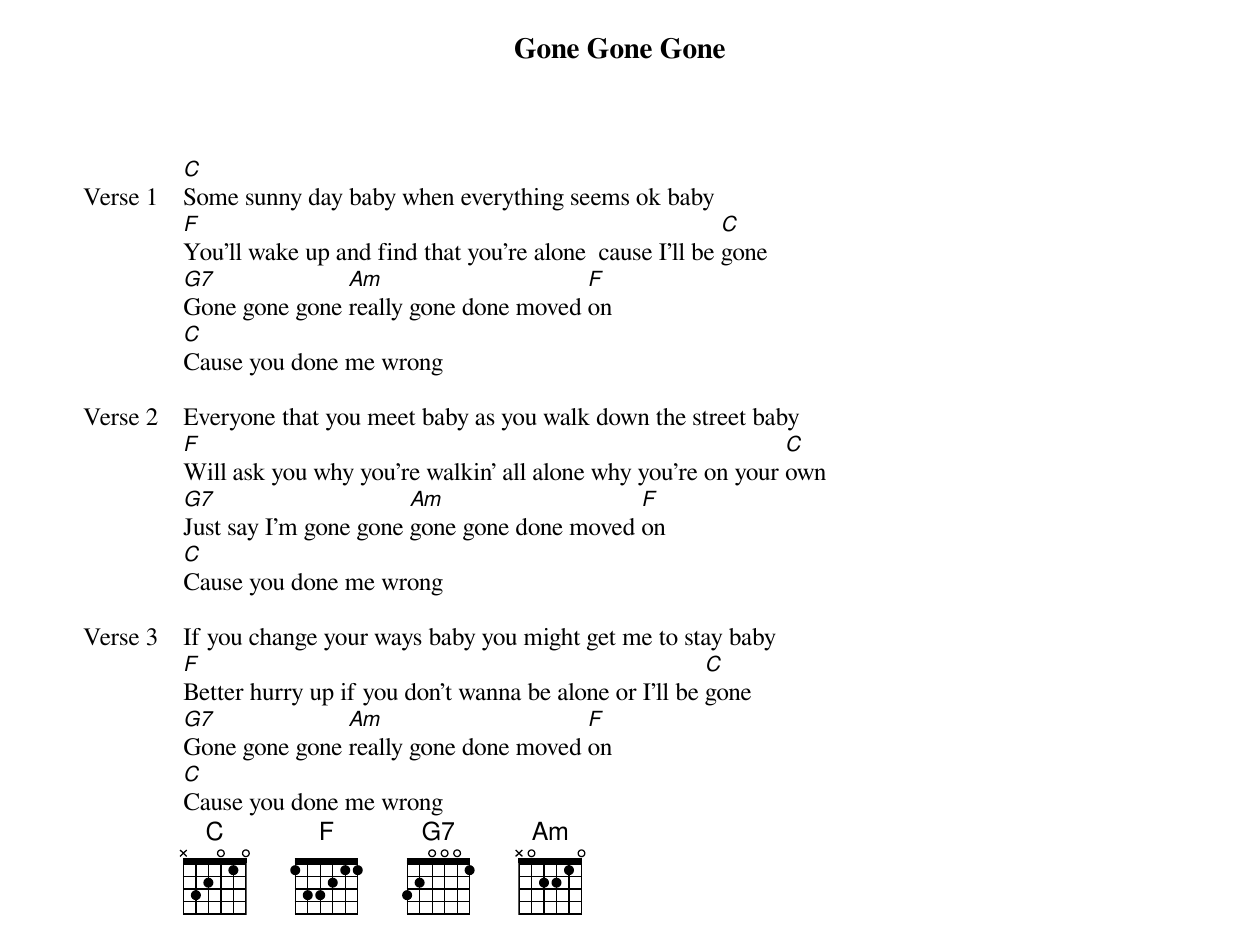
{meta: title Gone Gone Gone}
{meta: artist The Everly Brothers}
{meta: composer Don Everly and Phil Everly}
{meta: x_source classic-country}
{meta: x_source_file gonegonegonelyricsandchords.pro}
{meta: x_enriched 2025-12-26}

{start_of_verse: Verse 1}
[C]Some sunny day baby when everything seems ok baby
[F]You'll wake up and find that you're alone  cause I'll be [C]gone
[G7]Gone gone gone [Am]really gone done moved [F]on
[C]Cause you done me wrong
{end_of_verse}

{start_of_verse: Verse 2}
Everyone that you meet baby as you walk down the street baby
[F]Will ask you why you're walkin' all alone why you're on your [C]own
[G7]Just say I'm gone gone [Am]gone gone done moved [F]on
[C]Cause you done me wrong
{end_of_verse}

{start_of_verse: Verse 3}
If you change your ways baby you might get me to stay baby
[F]Better hurry up if you don't wanna be alone or I'll be [C]gone
[G7]Gone gone gone [Am]really gone done moved [F]on
[C]Cause you done me wrong
{end_of_verse}
